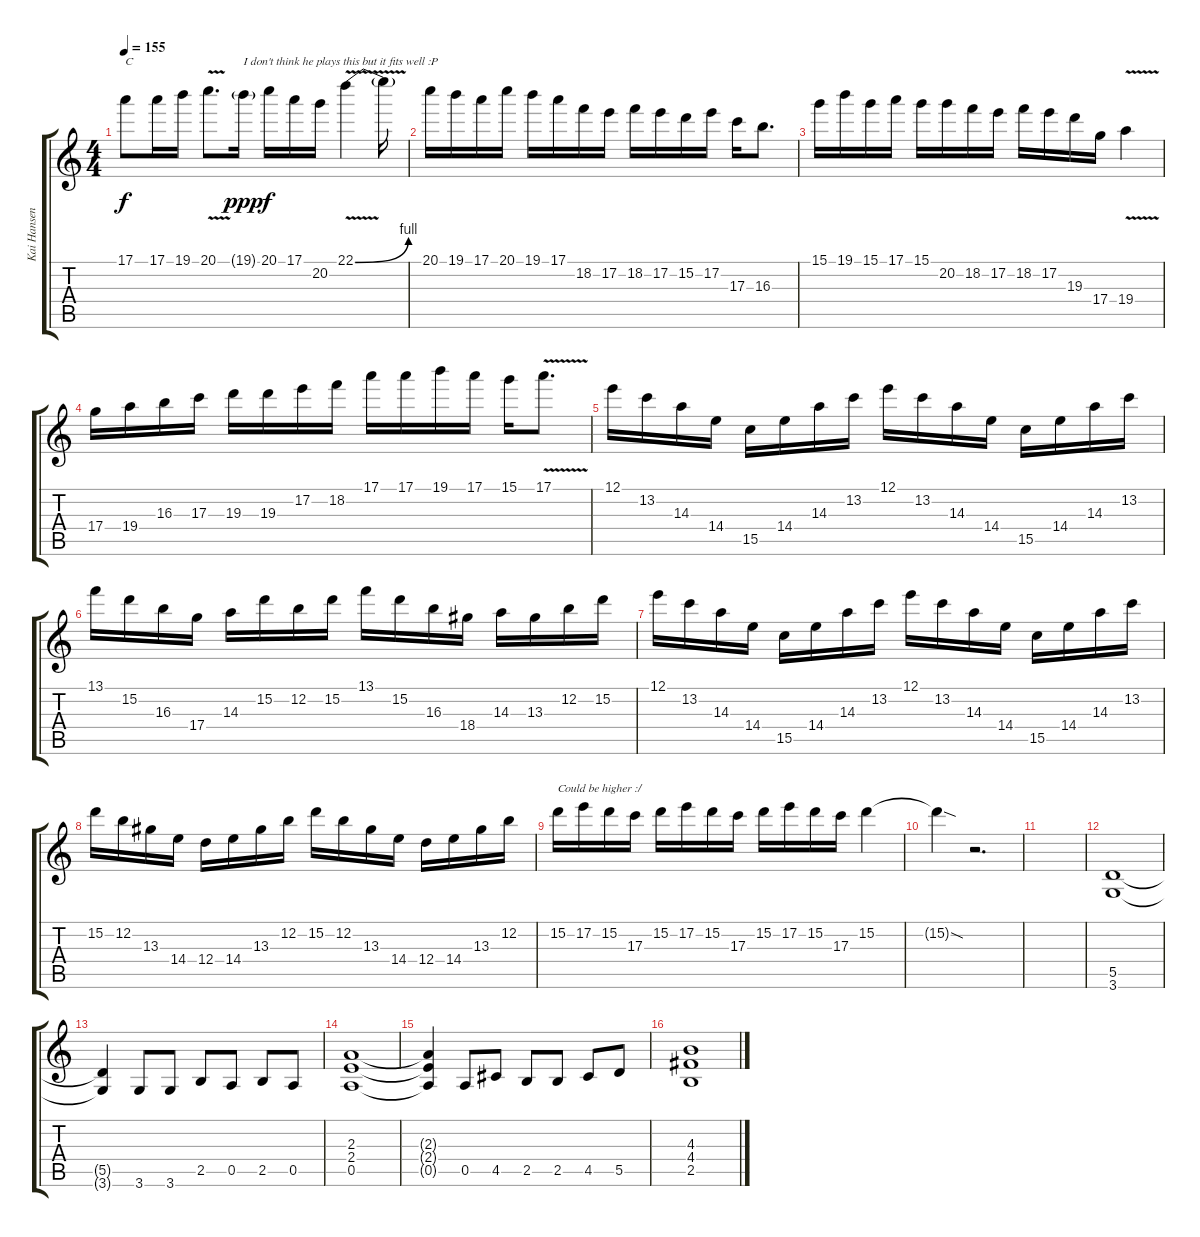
\track ("Kai Hansen" "Kai Hansen") {instrument distortionguitar}
\staff {score tabs}
\tuning (E4 B3 G3 D3 A2 E2) {hide}
\ts (4 4)
\tempo 155
\clef g2
\ks c
17.1.8{txt "C" dy f} 17.1.16 19.1.16 20.1{v}.8{d} 19.1{g}.16{txt "I don't think he plays this but it fits well :P" dy ppp} 20.1.16{dy f} 17.1.16 20.2.16 22.1{be (bend 0 0 60 4) v}.4 22.1{t}.16 |
20.1.16 19.1.16 17.1.16 20.1.16 19.1.16 17.1.16 18.2.16 17.2.16 18.2.16 17.2.16 15.2.16 17.2.16 17.3.16 16.3.8{d} |
15.1.16 19.1.16 15.1.16 17.1.16 15.1.16 20.2.16 18.2.16 17.2.16 18.2.16 17.2.16 19.3.16 17.4.16 19.4{v}.4 |
17.4.16 19.4.16 16.3.16 17.3.16 19.3.16 19.3.16 17.2.16 18.2.16 17.1.16 17.1.16 19.1.16 17.1.16 15.1.16 17.1{v}.8{d} |
12.1.16 13.2.16 14.3.16 14.4.16 15.5.16 14.4.16 14.3.16 13.2.16 12.1.16 13.2.16 14.3.16 14.4.16 15.5.16 14.4.16 14.3.16 13.2.16 |
13.1.16 15.2.16 16.3.16 17.4.16 14.3.16 15.2.16 12.2.16 15.2.16 13.1.16 15.2.16 16.3.16 18.4.16 14.3.16 13.3.16 12.2.16 15.2.16 |
12.1.16 13.2.16 14.3.16 14.4.16 15.5.16 14.4.16 14.3.16 13.2.16 12.1.16 13.2.16 14.3.16 14.4.16 15.5.16 14.4.16 14.3.16 13.2.16 |
15.2.16 12.2.16 13.3.16 14.4.16 12.4.16 14.4.16 13.3.16 12.2.16 15.2.16 12.2.16 13.3.16 14.4.16 12.4.16 14.4.16 13.3.16 12.2.16 |
15.2.16{txt "Could be higher :/"} 17.2.16 15.2.16 17.3.16 15.2.16 17.2.16 15.2.16 17.3.16 15.2.16 17.2.16 15.2.16 17.3.16 15.2.4 |
15.2{sod t}.4 r.2{d} |
|
(5.5 3.6).1 |
(5.5{t} 3.6{t}).4 3.6.8 3.6.8 2.5.8 0.5.8 2.5.8 0.5.8 |
(2.3 2.4 0.5).1 |
(2.3{t} 2.4{t} 0.5{t}).4 0.5.8 4.5.8 2.5.8 2.5.8 4.5.8 5.5.8 |
(4.3 4.4 2.5).1
